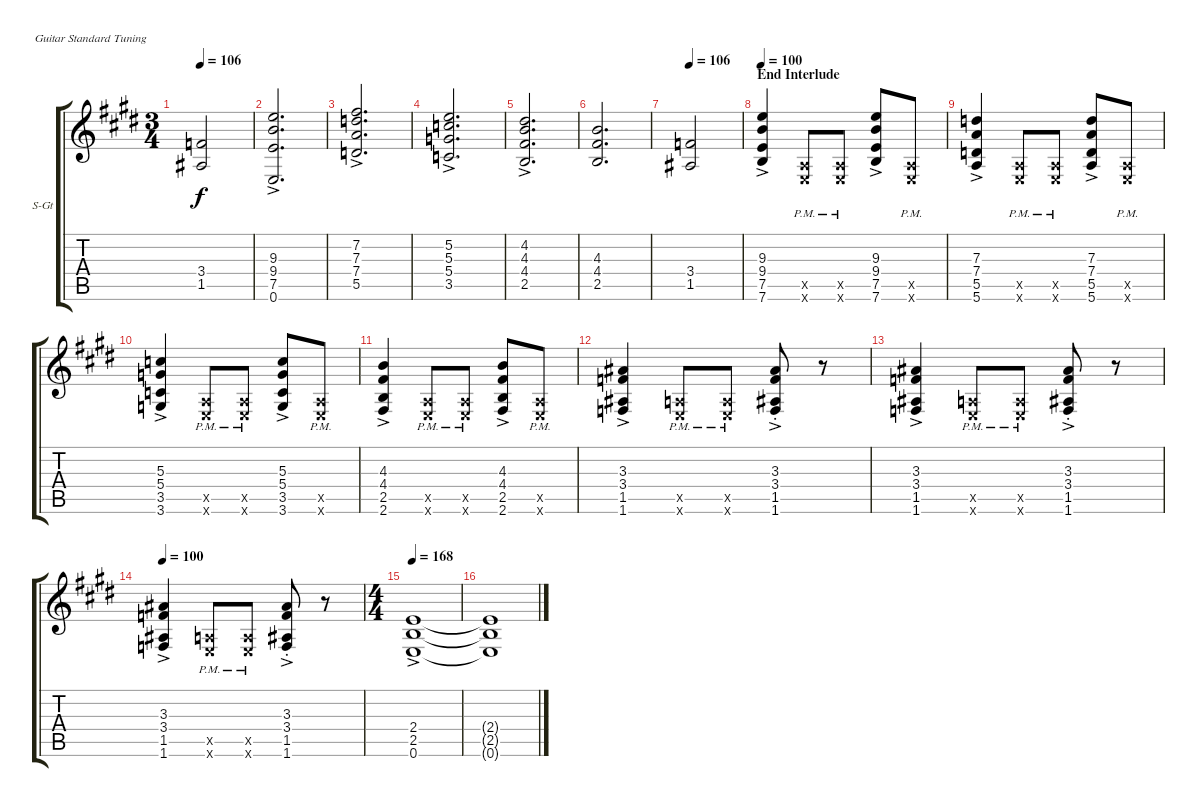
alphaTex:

\bracketExtendMode groupsimilarinstruments
\firstSystemTrackNameOrientation horizontal
\otherSystemsTrackNameOrientation horizontal
\track ("Guitar I" "S-Gt") {instrument acousticguitarsteel}
\staff {score tabs}
\tuning (E4 B3 G3 D3 A2 E2)
\ts (3 4)
\tempo 106
\clef g2
\scale
1.07818
\ks e
(1.5 3.4).2{dy f} |
\scale
0.921816 (0.6 7.5 9.3 9.4{ac}).2{d} |
\scale
1.07818 (5.5{ac} 7.4{ac} 7.3{ac} 7.2{ac}).2{d} |
\scale
0.921816 (3.5{ac} 5.4{ac} 5.3{ac} 5.2{ac}).2{d} |
\scale
1.07818 (2.5{ac} 4.4{ac} 4.3{ac} 4.2{ac}).2{d} |
\scale
0.921816 (2.5 4.4 4.3).2{d} |
\tempo 106
\scale
1.07818 (1.5 3.4).2 |
\section ("" "End Interlude")
\tempo 100
\scale
0.921816 (9.4 7.5 7.6 9.3{ac}).4 (0.6{pm x} 0.5{pm x}).8 (0.6{pm x} 0.5{pm x}).8 (9.4 7.5 7.6{ac} 9.3).8 (0.6{pm x} 0.5{x}).8 |
\scale
1.07818 (7.4 5.5 5.6 7.3{ac}).4 (0.6{pm x} 0.5{pm x}).8 (0.6{pm x} 0.5{pm x}).8 (7.4 5.5 5.6 7.3{ac}).8 (0.6{x} 0.5{pm x}).8 |
\scale
0.921816 (5.4 3.5 3.6{ac} 5.3).4 (0.6{pm x} 0.5{pm x}).8 (0.6{pm x} 0.5{pm x}).8 (5.4 3.5 3.6{ac} 5.3).8 (0.6{x} 0.5{pm x}).8 |
\scale
1.07818 (4.4{ac} 2.5{ac} 2.6{ac} 4.3{ac}).4 (0.6{pm x} 0.5{pm x}).8 (0.6{pm x} 0.5{pm x}).8 (4.4{ac} 2.5{ac} 2.6{ac} 4.3{ac}).8 (0.6{pm x} 0.5{pm x}).8 |
\scale
0.921816 (3.4{ac} 1.5{ac} 1.6{ac} 3.3{ac}).4 (0.6{pm x} 0.5{pm x}).8 (0.6{pm x} 0.5{pm x}).8 (3.4{ac st} 1.5{ac st} 1.6{ac st} 3.3{ac st}).8 r.8 |
\scale
1.07818 (3.4{ac} 1.5{ac} 1.6{ac} 3.3{ac}).4 (0.6{pm x} 0.5{pm x}).8 (0.6{pm x} 0.5{pm x}).8 (3.4{ac st} 1.5{ac st} 1.6{ac st} 3.3{ac st}).8 r.8 |
\tempo 100
\scale
0.921816 (3.4{ac} 1.5{ac} 1.6{ac} 3.3{ac}).4 (0.6{pm x} 0.5{pm x}).8 (0.6{pm x} 0.5{pm x}).8 (3.4{ac st} 1.5{ac st} 1.6{ac st} 3.3{ac st}).8 r.8 |
\ts (4 4)
\tempo 168
\scale
1.10845 (2.4{ac} 2.5{ac} 0.6{ac}).1 |
\scale
0.891551 (2.4{t} 2.5{t} 0.6{t}).1
